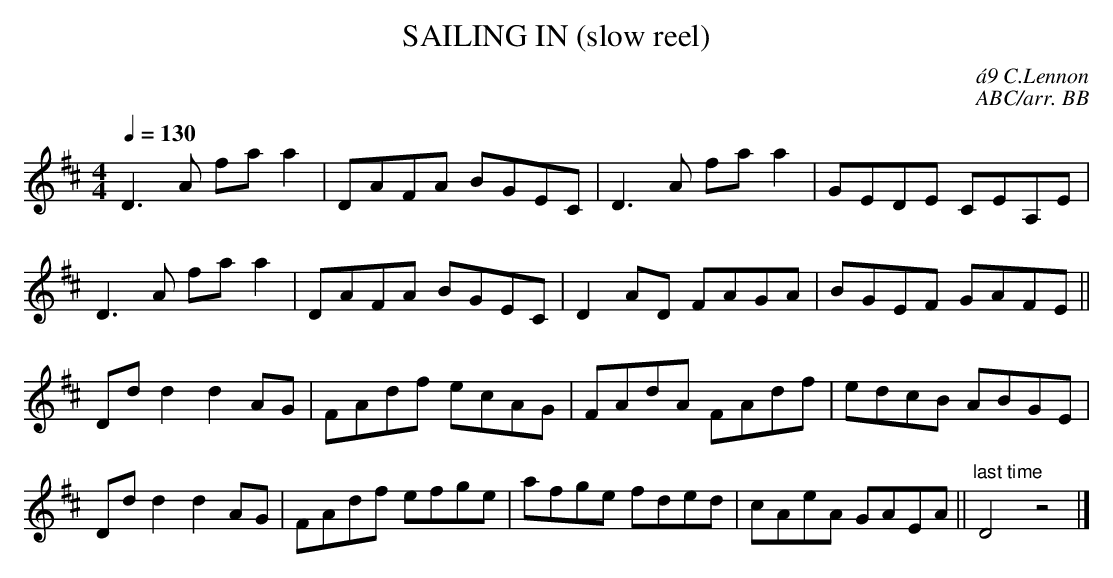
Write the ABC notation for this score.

X:1
T:SAILING IN (slow reel)
C:\'a9 C.Lennon
C:ABC/arr. BB
Q:1/4=130
M:4/4
L:1/8
K:D %Transposed from E
D3A faa2|DAFA BGEC|D3A faa2|GEDE CEA,E|
D3A faa2|DAFA BGEC|D2AD FAGA|BGEF GAFE||
Ddd2 d2 AG|FAdf ecAG|FAdA FAdf|edcB ABGE|
Ddd2 d2 AG|FAdf efge|afge fded|cAeA GAEA||\
"last time" D4z4|]
